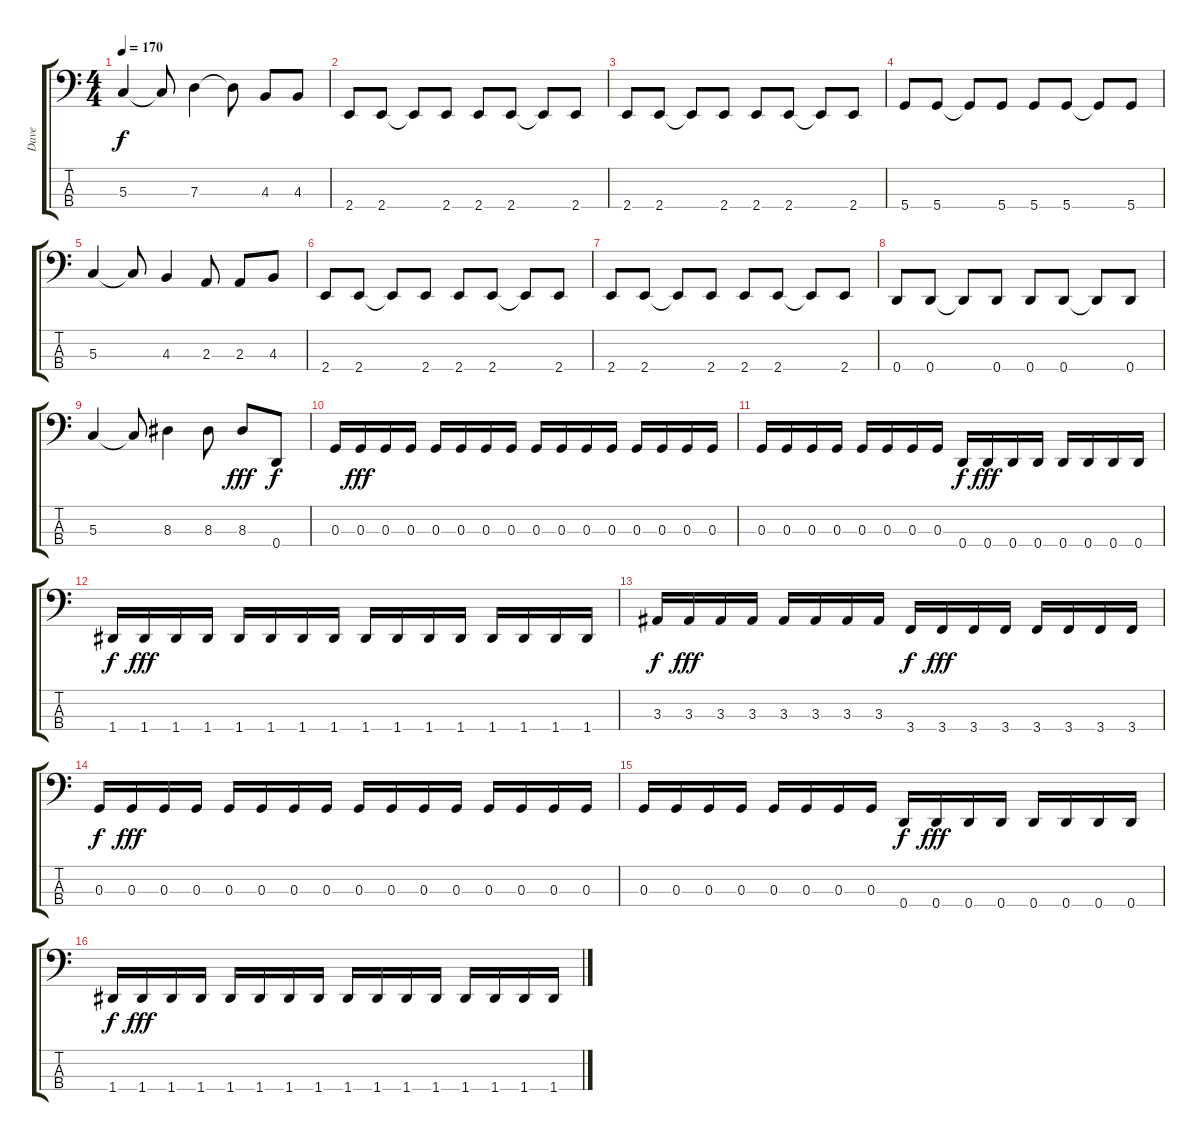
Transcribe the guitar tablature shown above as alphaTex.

\track ("Dave" "Dave") {instrument electricbasspick}
\staff {score tabs}
\tuning (F2 C2 G1 D1) {hide}
\ts (4 4)
\tempo 170
\clef f4
\ks c
5.3.4{dy f} 5.3{t}.8 7.3.4 7.3{t}.8 4.3.8 4.3.8 |
2.4.8 2.4.8 2.4{t}.8 2.4.8 2.4.8 2.4.8 2.4{t}.8 2.4.8 |
2.4.8 2.4.8 2.4{t}.8 2.4.8 2.4.8 2.4.8 2.4{t}.8 2.4.8 |
5.4.8 5.4.8 5.4{t}.8 5.4.8 5.4.8 5.4.8 5.4{t}.8 5.4.8 |
5.3.4 5.3{t}.8 4.3.4 2.3.8 2.3.8 4.3.8 |
2.4.8 2.4.8 2.4{t}.8 2.4.8 2.4.8 2.4.8 2.4{t}.8 2.4.8 |
2.4.8 2.4.8 2.4{t}.8 2.4.8 2.4.8 2.4.8 2.4{t}.8 2.4.8 |
0.4.8 0.4.8 0.4{t}.8 0.4.8 0.4.8 0.4.8 0.4{t}.8 0.4.8 |
5.3.4 5.3{t}.8 8.3.4 8.3.8 8.3.8{dy fff} 0.4.8{dy f} |
0.3.16 0.3.16{dy fff} 0.3.16 0.3.16 0.3.16 0.3.16 0.3.16 0.3.16 0.3.16 0.3.16 0.3.16 0.3.16 0.3.16 0.3.16 0.3.16 0.3.16 |
0.3.16 0.3.16 0.3.16 0.3.16 0.3.16 0.3.16 0.3.16 0.3.16 0.4.16{dy f} 0.4.16{dy fff} 0.4.16 0.4.16 0.4.16 0.4.16 0.4.16 0.4.16 |
1.4.16{dy f} 1.4.16{dy fff} 1.4.16 1.4.16 1.4.16 1.4.16 1.4.16 1.4.16 1.4.16 1.4.16 1.4.16 1.4.16 1.4.16 1.4.16 1.4.16 1.4.16 |
3.3.16{dy f} 3.3.16{dy fff} 3.3.16 3.3.16 3.3.16 3.3.16 3.3.16 3.3.16 3.4.16{dy f} 3.4.16{dy fff} 3.4.16 3.4.16 3.4.16 3.4.16 3.4.16 3.4.16 |
0.3.16{dy f} 0.3.16{dy fff} 0.3.16 0.3.16 0.3.16 0.3.16 0.3.16 0.3.16 0.3.16 0.3.16 0.3.16 0.3.16 0.3.16 0.3.16 0.3.16 0.3.16 |
0.3.16 0.3.16 0.3.16 0.3.16 0.3.16 0.3.16 0.3.16 0.3.16 0.4.16{dy f} 0.4.16{dy fff} 0.4.16 0.4.16 0.4.16 0.4.16 0.4.16 0.4.16 |
1.4.16{dy f} 1.4.16{dy fff} 1.4.16 1.4.16 1.4.16 1.4.16 1.4.16 1.4.16 1.4.16 1.4.16 1.4.16 1.4.16 1.4.16 1.4.16 1.4.16 1.4.16
